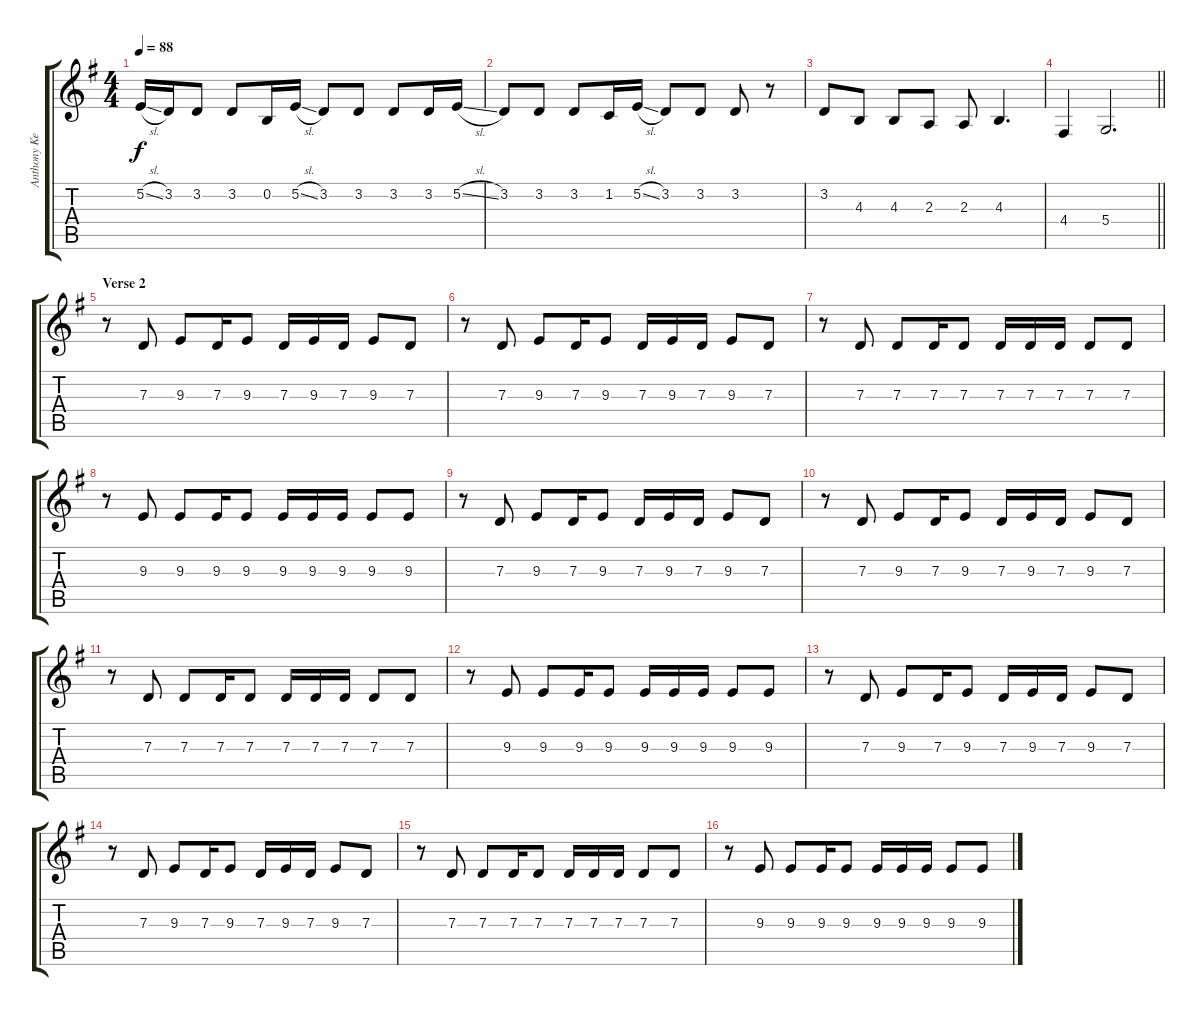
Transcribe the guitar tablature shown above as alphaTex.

\track ("Anthony Keidis (Lead Vocals)" "Anthony Ke") {instrument flute}
\staff {score tabs}
\tuning (E4 B3 G3 D3 A2 E2) {hide}
\ts (4 4)
\tempo 88
\clef g2
\ks g
5.2{sl}.16{dy f} 3.2.16 3.2.8 3.2.8 0.2.16 5.2{sl}.16 3.2.8 3.2.8 3.2.8 3.2.16 5.2{sl}.16 |
3.2.8 3.2.8 3.2.8 1.2.16 5.2{sl}.16 3.2.8 3.2.8 3.2.8 r.8 |
3.2.8 4.3.8 4.3.8 2.3.8 2.3.8 4.3.4{d} |
\barLineRight lightlight
4.4.4 5.4.2{d} |
\section ("" "Verse 2")
r.8 7.3.8 9.3.8 7.3.16 9.3.8 7.3.16 9.3.16 7.3.16 9.3.8 7.3.8 |
r.8 7.3.8 9.3.8 7.3.16 9.3.8 7.3.16 9.3.16 7.3.16 9.3.8 7.3.8 |
r.8 7.3.8 7.3.8 7.3.16 7.3.8 7.3.16 7.3.16 7.3.16 7.3.8 7.3.8 |
r.8 9.3.8 9.3.8 9.3.16 9.3.8 9.3.16 9.3.16 9.3.16 9.3.8 9.3.8 |
r.8 7.3.8 9.3.8 7.3.16 9.3.8 7.3.16 9.3.16 7.3.16 9.3.8 7.3.8 |
r.8 7.3.8 9.3.8 7.3.16 9.3.8 7.3.16 9.3.16 7.3.16 9.3.8 7.3.8 |
r.8 7.3.8 7.3.8 7.3.16 7.3.8 7.3.16 7.3.16 7.3.16 7.3.8 7.3.8 |
r.8 9.3.8 9.3.8 9.3.16 9.3.8 9.3.16 9.3.16 9.3.16 9.3.8 9.3.8 |
r.8 7.3.8 9.3.8 7.3.16 9.3.8 7.3.16 9.3.16 7.3.16 9.3.8 7.3.8 |
r.8 7.3.8 9.3.8 7.3.16 9.3.8 7.3.16 9.3.16 7.3.16 9.3.8 7.3.8 |
r.8 7.3.8 7.3.8 7.3.16 7.3.8 7.3.16 7.3.16 7.3.16 7.3.8 7.3.8 |
r.8 9.3.8 9.3.8 9.3.16 9.3.8 9.3.16 9.3.16 9.3.16 9.3.8 9.3.8
